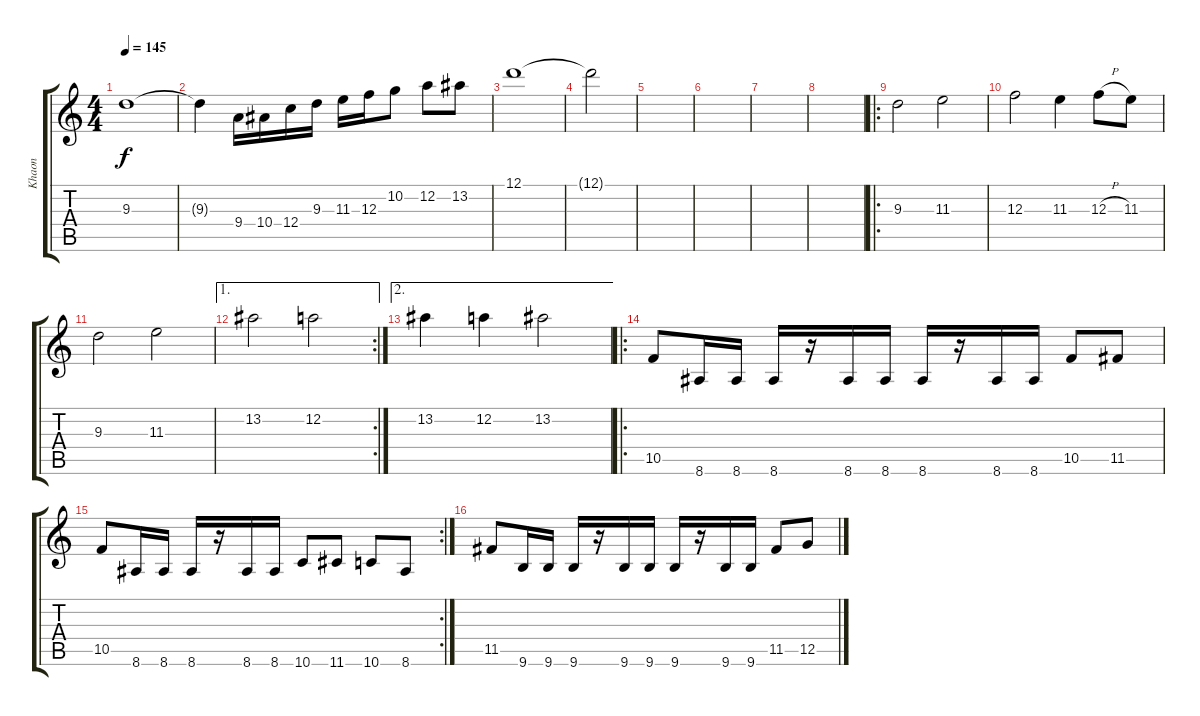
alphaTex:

\track ("Khaon" "Khaon") {instrument distortionguitar}
\staff {score tabs}
\tuning (D4 A3 F3 C3 G2 D2) {hide}
\ts (4 4)
\tempo 145
\clef g2
\ks c
9.3.1{dy f} |
9.3{t}.4 9.4.16 10.4.16 12.4.16 9.3.16 11.3.16 12.3.16 10.2.8 12.2.8 13.2.8 |
12.1.1 |
12.1{t}.2 |
|
|
|
|
\ro
9.3.2 11.3.2 |
12.3.2 11.3.4 12.3{h}.8 11.3.8 |
9.3.2 11.3.2 |
\ae 1
\rc 2
13.2.2 12.2.2 |
\ae 2
13.2.4 12.2.4 13.2.2 |
\ro
10.5.8 8.6.16 8.6.16 8.6.16 r.16 8.6.16 8.6.16 8.6.16 r.16 8.6.16 8.6.16 10.5.8 11.5.8 |
\rc 2
10.5.8 8.6.16 8.6.16 8.6.16 r.16 8.6.16 8.6.16 10.6.8 11.6.8 10.6.8 8.6.8 |
11.5.8 9.6.16 9.6.16 9.6.16 r.16 9.6.16 9.6.16 9.6.16 r.16 9.6.16 9.6.16 11.5.8 12.5.8
